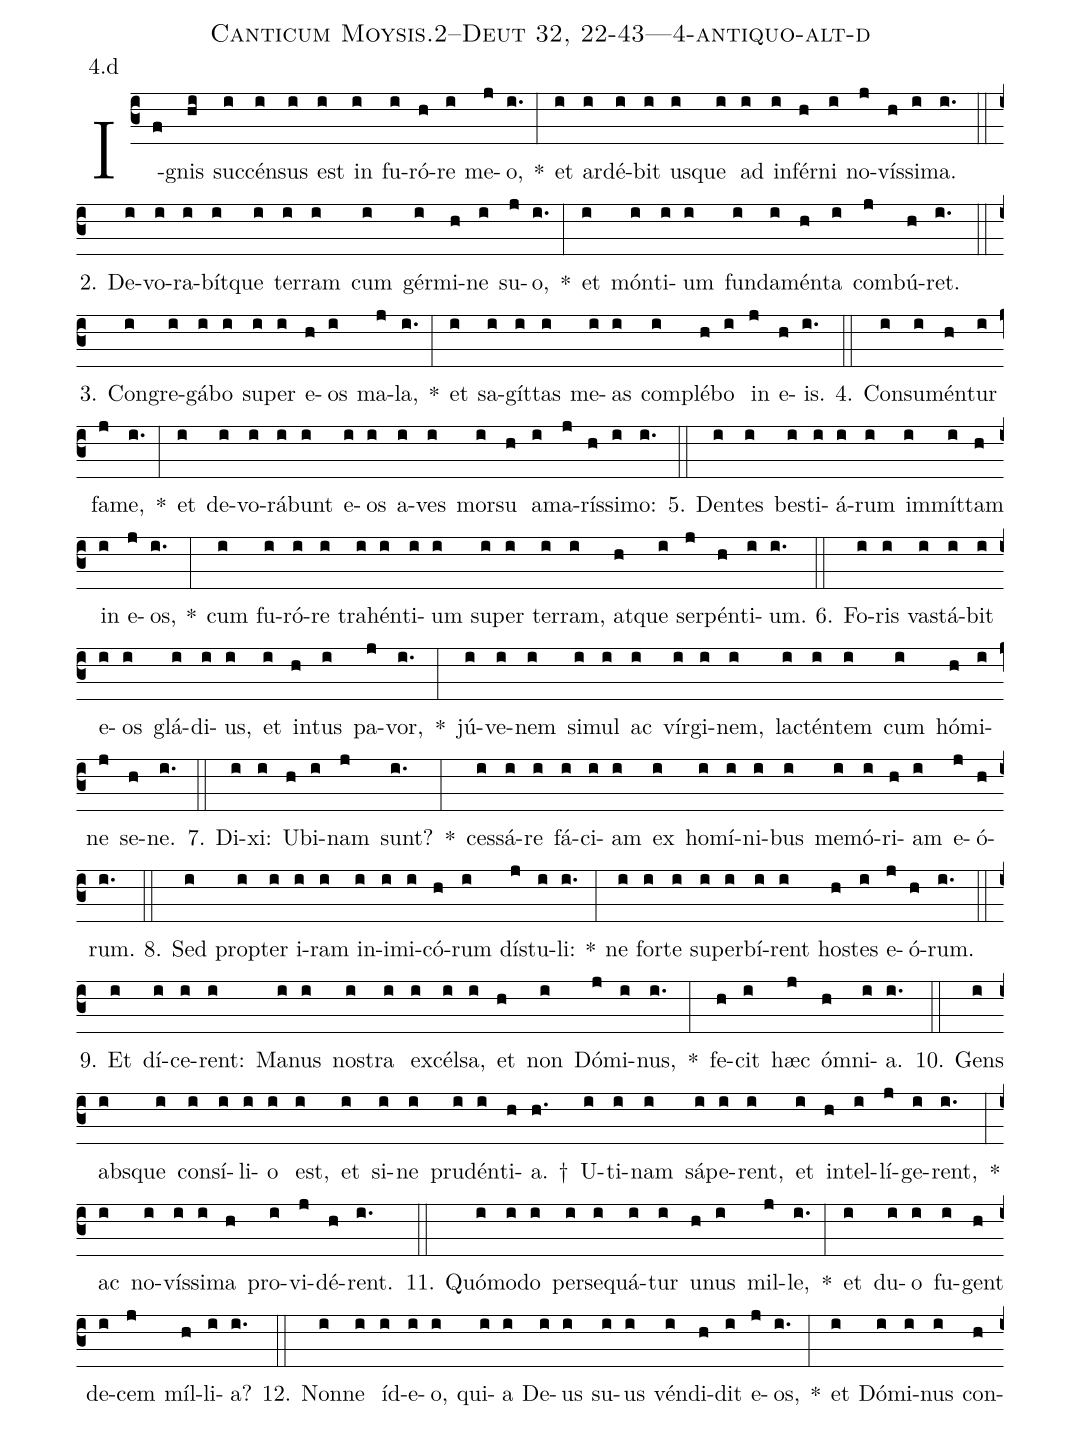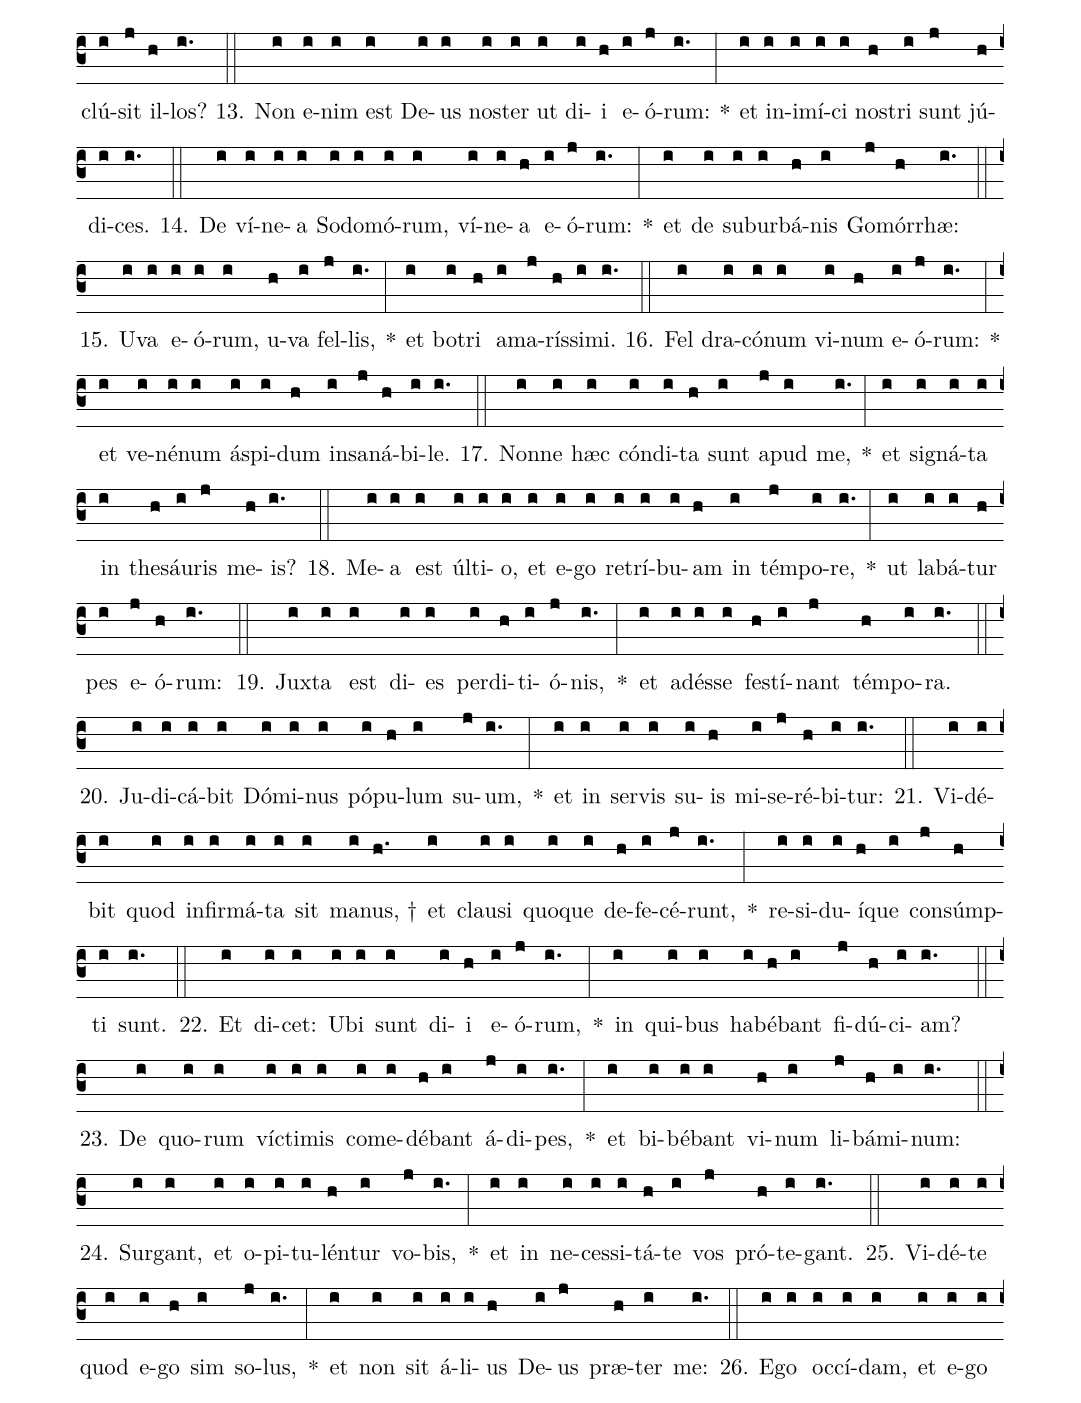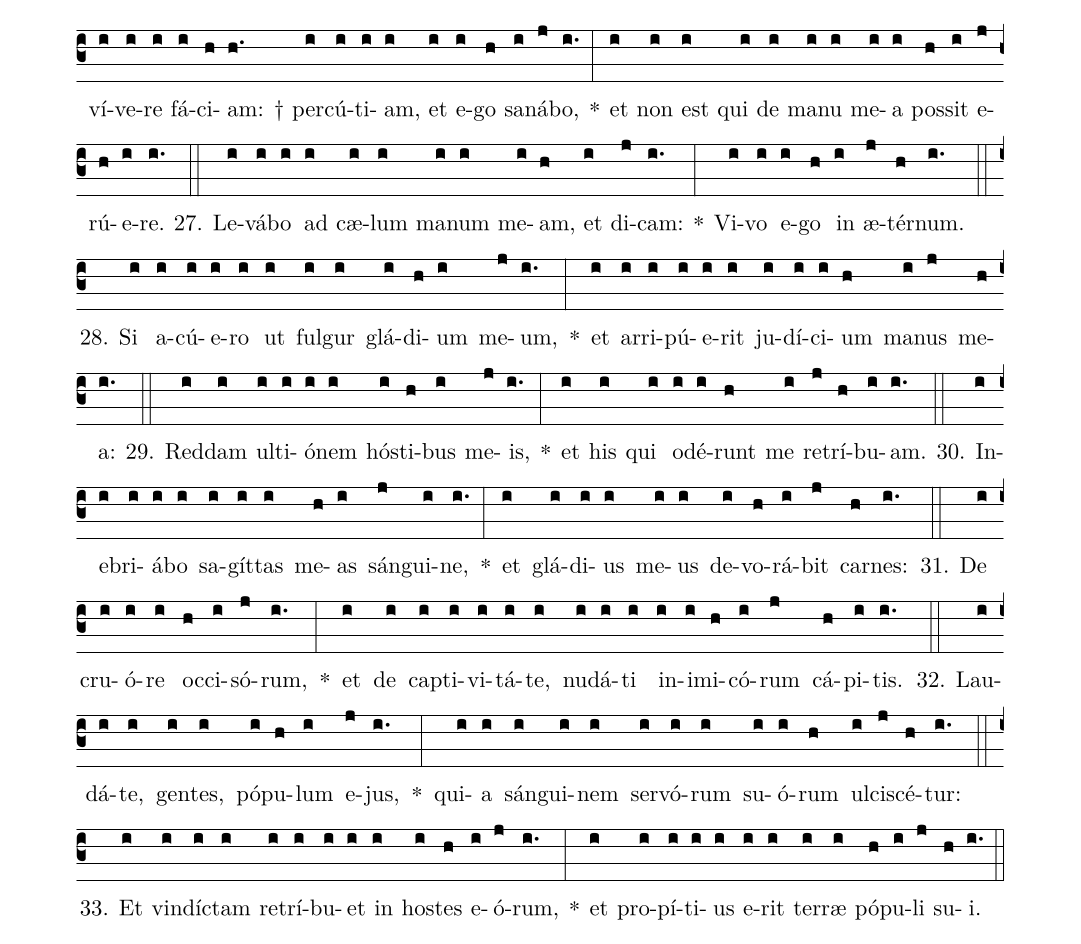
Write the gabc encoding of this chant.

name: Canticum Moysis.2--Deut 32, 22-43---4-antiquo-alt-d;
annotation: 4.d;
%%
(c3)I(f)gnis(hi) suc(i)cén(i)sus(i) est(i) in(i) fu(i)ró(h)re(i) me(j)o,(i.) *(:) et(i) ar(i)dé(i)bit(i) us(i)que(i) ad(i) in(i)fér(h)ni(i) no(j)vís(h)si(i)ma.(i.) (::)
2. De(i)vo(i)ra(i)bít(i)que(i) ter(i)ram(i) cum(i) gér(i)mi(h)ne(i) su(j)o,(i.) *(:) et(i) món(i)ti(i)um(i) fun(i)da(i)mén(h)ta(i) com(j)bú(h)ret.(i.) (::)
3. Con(i)gre(i)gá(i)bo(i) su(i)per(i) e(h)os(i) ma(j)la,(i.) *(:) et(i) sa(i)gít(i)tas(i) me(i)as(i) com(i)plé(h)bo(i) in(j) e(h)is.(i.) (::)
4. Con(i)su(i)mén(h)tur(i) fa(j)me,(i.) *(:) et(i) de(i)vo(i)rá(i)bunt(i) e(i)os(i) a(i)ves(i) mor(i)su(h) a(i)ma(j)rís(h)si(i)mo:(i.) (::)
5. Den(i)tes(i) bes(i)ti(i)á(i)rum(i) im(i)mít(i)tam(h) in(i) e(j)os,(i.) *(:) cum(i) fu(i)ró(i)re(i) tra(i)hén(i)ti(i)um(i) su(i)per(i) ter(i)ram,(i) at(h)que(i) ser(j)pén(h)ti(i)um.(i.) (::)
6. Fo(i)ris(i) vas(i)tá(i)bit(i) e(i)os(i) glá(i)di(i)us,(i) et(i) in(h)tus(i) pa(j)vor,(i.) *(:) jú(i)ve(i)nem(i) si(i)mul(i) ac(i) vír(i)gi(i)nem,(i) lac(i)tén(i)tem(i) cum(i) hó(h)mi(i)ne(j) se(h)ne.(i.) (::)
7. Di(i)xi:(i) U(h)bi(i)nam(j) sunt?(i.) *(:) ces(i)sá(i)re(i) fá(i)ci(i)am(i) ex(i) ho(i)mí(i)ni(i)bus(i) me(i)mó(i)ri(h)am(i) e(j)ó(h)rum.(i.) (::)
8. Sed(i) prop(i)ter(i) i(i)ram(i) in(i)i(i)mi(i)có(h)rum(i) dís(j)tu(i)li:(i.) *(:) ne(i) for(i)te(i) su(i)per(i)bí(i)rent(i) hos(h)tes(i) e(j)ó(h)rum.(i.) (::)
9. Et(i) dí(i)ce(i)rent:(i) Ma(i)nus(i) nos(i)tra(i) ex(i)cél(i)sa,(i) et(h) non(i) Dó(j)mi(i)nus,(i.) *(:) fe(h)cit(i) hæc(j) óm(h)ni(i)a.(i.) (::)
10. Gens(i) abs(i)que(i) con(i)sí(i)li(i)o(i) est,(i) et(i) si(i)ne(i) pru(i)dén(i)ti(h)a. †(h.) U(i)ti(i)nam(i) sá(i)pe(i)rent,(i) et(i) in(h)tel(i)lí(j)ge(i)rent,(i.) *(:) ac(i) no(i)vís(i)si(i)ma(h) pro(i)vi(j)dé(h)rent.(i.) (::)
11. Quó(i)mo(i)do(i) per(i)se(i)quá(i)tur(i) u(h)nus(i) mil(j)le,(i.) *(:) et(i) du(i)o(i) fu(i)gent(h) de(i)cem(j) míl(h)li(i)a?(i.) (::)
12. Non(i)ne(i) íd(i)e(i)o,(i) qui(i)a(i) De(i)us(i) su(i)us(i) vén(i)di(h)dit(i) e(j)os,(i.) *(:) et(i) Dó(i)mi(i)nus(i) con(h)clú(i)sit(j) il(h)los?(i.) (::)
13. Non(i) e(i)nim(i) est(i) De(i)us(i) nos(i)ter(i) ut(i) di(i)i(h) e(i)ó(j)rum:(i.) *(:) et(i) in(i)i(i)mí(i)ci(i) nos(h)tri(i) sunt(j) jú(h)di(i)ces.(i.) (::)
14. De(i) ví(i)ne(i)a(i) So(i)do(i)mó(i)rum,(i) ví(i)ne(i)a(h) e(i)ó(j)rum:(i.) *(:) et(i) de(i) sub(i)ur(i)bá(h)nis(i) Go(j)mór(h)rhæ:(i.) (::)
15. U(i)va(i) e(i)ó(i)rum,(i) u(h)va(i) fel(j)lis,(i.) *(:) et(i) bo(i)tri(h) a(i)ma(j)rís(h)si(i)mi.(i.) (::)
16. Fel(i) dra(i)có(i)num(i) vi(i)num(h) e(i)ó(j)rum:(i.) *(:) et(i) ve(i)né(i)num(i) ás(i)pi(i)dum(h) in(i)sa(j)ná(h)bi(i)le.(i.) (::)
17. Non(i)ne(i) hæc(i) cón(i)di(i)ta(h) sunt(i) a(j)pud(i) me,(i.) *(:) et(i) si(i)gná(i)ta(i) in(i) the(h)sáu(i)ris(j) me(h)is?(i.) (::)
18. Me(i)a(i) est(i) úl(i)ti(i)o,(i) et(i) e(i)go(i) re(i)trí(i)bu(i)am(h) in(i) tém(j)po(i)re,(i.) *(:) ut(i) la(i)bá(i)tur(h) pes(i) e(j)ó(h)rum:(i.) (::)
19. Jux(i)ta(i) est(i) di(i)es(i) per(i)di(h)ti(i)ó(j)nis,(i.) *(:) et(i) ad(i)és(i)se(i) fes(h)tí(i)nant(j) tém(h)po(i)ra.(i.) (::)
20. Ju(i)di(i)cá(i)bit(i) Dó(i)mi(i)nus(i) pó(i)pu(h)lum(i) su(j)um,(i.) *(:) et(i) in(i) ser(i)vis(i) su(i)is(h) mi(i)se(j)ré(h)bi(i)tur:(i.) (::)
21. Vi(i)dé(i)bit(i) quod(i) in(i)fir(i)má(i)ta(i) sit(i) ma(i)nus, †(h.) et(i) clau(i)si(i) quo(i)que(i) de(h)fe(i)cé(j)runt,(i.) *(:) re(i)si(i)du(i)í(h)que(i) con(j)súmp(h)ti(i) sunt.(i.) (::)
22. Et(i) di(i)cet:(i) U(i)bi(i) sunt(i) di(i)i(h) e(i)ó(j)rum,(i.) *(:) in(i) qui(i)bus(i) ha(i)bé(h)bant(i) fi(j)dú(h)ci(i)am?(i.) (::)
23. De(i) quo(i)rum(i) víc(i)ti(i)mis(i) com(i)e(i)dé(h)bant(i) á(j)di(i)pes,(i.) *(:) et(i) bi(i)bé(i)bant(i) vi(h)num(i) li(j)bá(h)mi(i)num:(i.) (::)
24. Sur(i)gant,(i) et(i) o(i)pi(i)tu(i)lén(h)tur(i) vo(j)bis,(i.) *(:) et(i) in(i) ne(i)ces(i)si(i)tá(h)te(i) vos(j) pró(h)te(i)gant.(i.) (::)
25. Vi(i)dé(i)te(i) quod(i) e(i)go(h) sim(i) so(j)lus,(i.) *(:) et(i) non(i) sit(i) á(i)li(i)us(h) De(i)us(j) præ(h)ter(i) me:(i.) (::)
26. E(i)go(i) oc(i)cí(i)dam,(i) et(i) e(i)go(i) ví(i)ve(i)re(i) fá(i)ci(h)am: †(h.) per(i)cú(i)ti(i)am,(i) et(i) e(i)go(h) sa(i)ná(j)bo,(i.) *(:) et(i) non(i) est(i) qui(i) de(i) ma(i)nu(i) me(i)a(i) pos(h)sit(i) e(j)rú(h)e(i)re.(i.) (::)
27. Le(i)vá(i)bo(i) ad(i) cæ(i)lum(i) ma(i)num(i) me(i)am,(h) et(i) di(j)cam:(i.) *(:) Vi(i)vo(i) e(i)go(h) in(i) æ(j)tér(h)num.(i.) (::)
28. Si(i) a(i)cú(i)e(i)ro(i) ut(i) ful(i)gur(i) glá(i)di(h)um(i) me(j)um,(i.) *(:) et(i) ar(i)ri(i)pú(i)e(i)rit(i) ju(i)dí(i)ci(i)um(h) ma(i)nus(j) me(h)a:(i.) (::)
29. Red(i)dam(i) ul(i)ti(i)ó(i)nem(i) hós(i)ti(h)bus(i) me(j)is,(i.) *(:) et(i) his(i) qui(i) o(i)dé(i)runt(h) me(i) re(j)trí(h)bu(i)am.(i.) (::)
30. In(i)e(i)bri(i)á(i)bo(i) sa(i)gít(i)tas(i) me(h)as(i) sán(j)gui(i)ne,(i.) *(:) et(i) glá(i)di(i)us(i) me(i)us(i) de(i)vo(h)rá(i)bit(j) car(h)nes:(i.) (::)
31. De(i) cru(i)ó(i)re(i) oc(h)ci(i)só(j)rum,(i.) *(:) et(i) de(i) cap(i)ti(i)vi(i)tá(i)te,(i) nu(i)dá(i)ti(i) in(i)i(i)mi(h)có(i)rum(j) cá(h)pi(i)tis.(i.) (::)
32. Lau(i)dá(i)te,(i) gen(i)tes,(i) pó(i)pu(h)lum(i) e(j)jus,(i.) *(:) qui(i)a(i) sán(i)gui(i)nem(i) ser(i)vó(i)rum(i) su(i)ó(i)rum(h) ul(i)ci(j)scé(h)tur:(i.) (::)
33. Et(i) vin(i)díc(i)tam(i) re(i)trí(i)bu(i)et(i) in(i) hos(i)tes(h) e(i)ó(j)rum,(i.) *(:) et(i) pro(i)pí(i)ti(i)us(i) e(i)rit(i) ter(i)ræ(i) pó(h)pu(i)li(j) su(h)i.(i.) (::)
